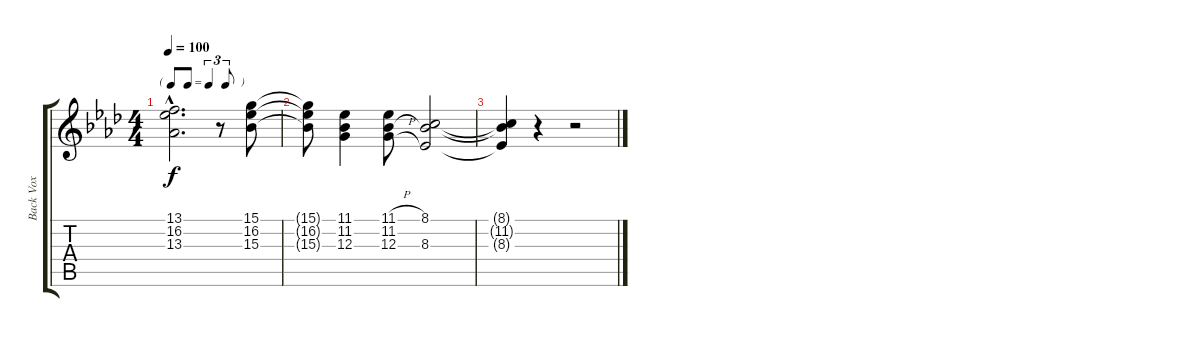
\track ("Back Vox" "Back Vox") {instrument voiceoohs}
\staff {score tabs}
\tuning (E4 B3 G3 D3 A2 E2) {hide}
\ts (4 4)
\tf triplet8th
\tempo 100
\clef g2
\ks ab
(13.1{hac} 16.2{hac t} 13.3{hac}).2{d dy f} r.8 (15.1 16.2 15.3).8 |
(15.1{t} 16.2{t} 15.3{t}).8 (11.1 11.2 12.3).4 (11.1{h} 11.2 12.3{h}).8 (8.1 11.2{t} 8.3).2 |
(8.1{t} 11.2{t} 8.3{t}).4 r.4 r.2
